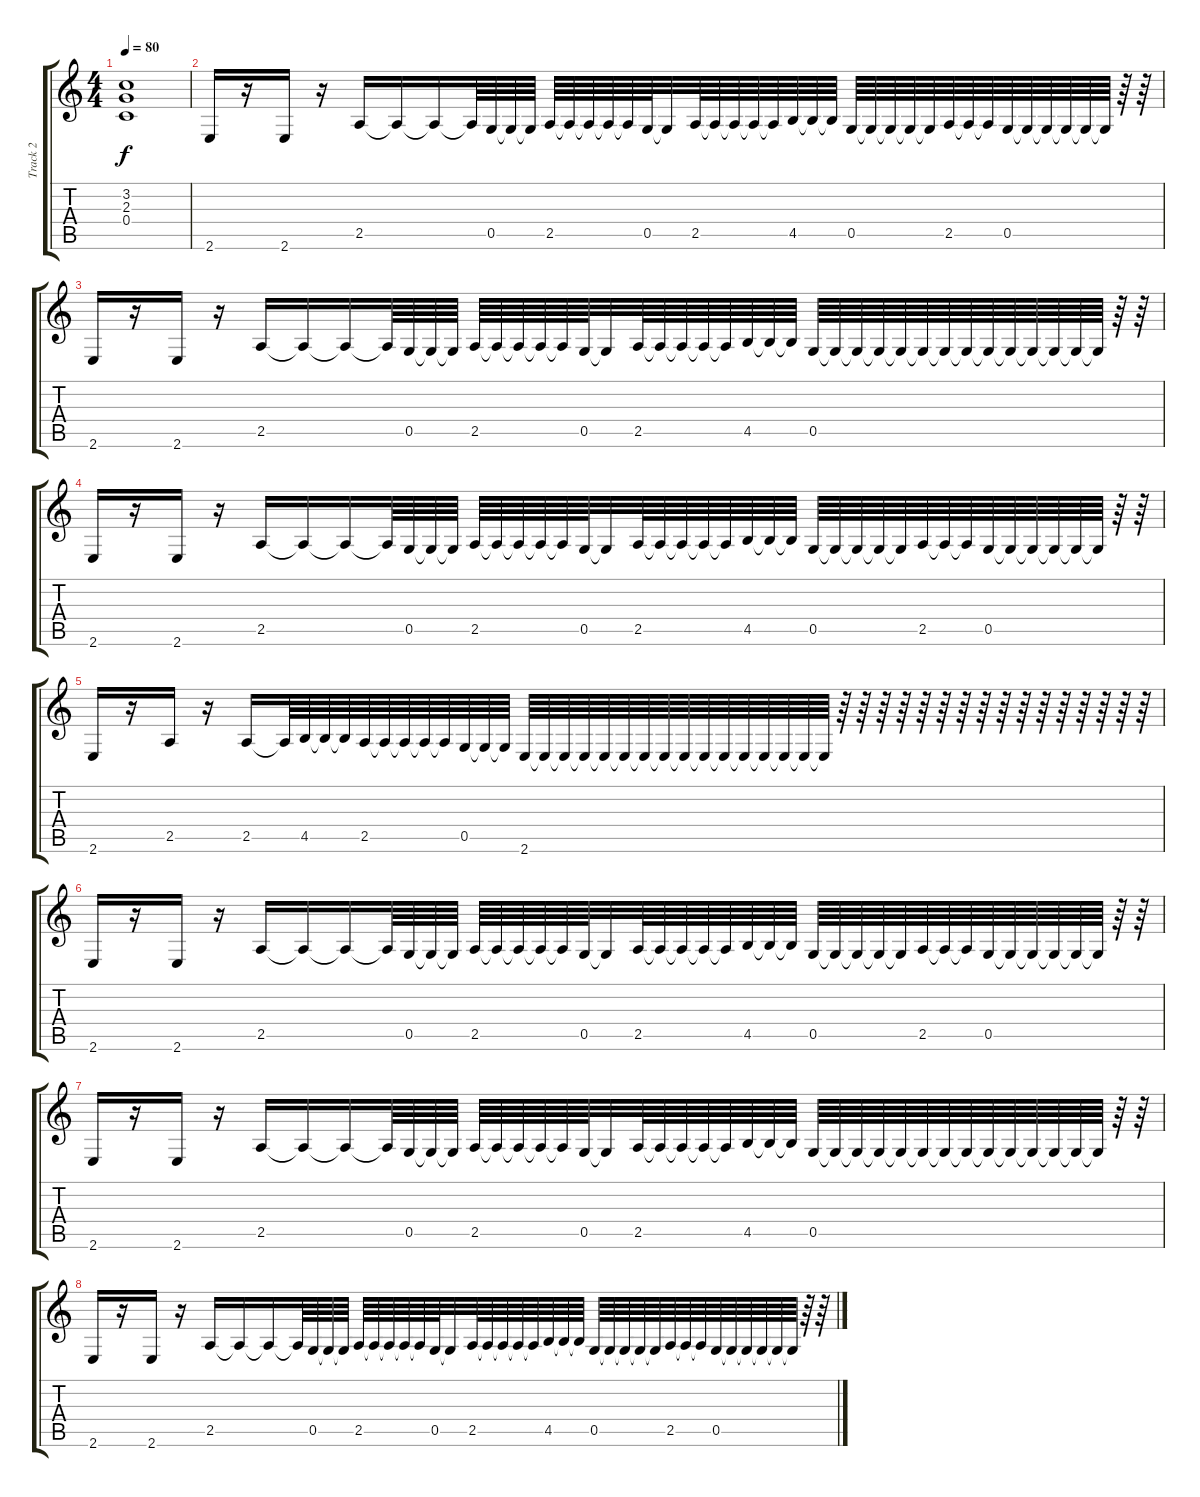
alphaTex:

\track ("Track 2" "Track 2") {instrument electricguitarmuted}
\staff {score tabs}
\tuning (D4 A3 F3 C3 G2 D2) {hide}
\ts (4 4)
\tempo 80
\clef g2
\ks c
(3.2 2.3 0.4).1{dy f} |
2.6.16{volume 12 instrument distortionguitar} r.16 2.6.16 r.16 2.5.16 2.5{t}.16 2.5{t}.16 2.5{t}.64 0.5.64 0.5{t}.64 0.5{t}.64 2.5.64 2.5{t}.64 2.5{t}.64 2.5{t}.64 2.5{t}.64 0.5.64 0.5{t}.32 2.5.64 2.5{t}.64 2.5{t}.64 2.5{t}.64 2.5{t}.64 4.5.64 4.5{t}.64 4.5{t}.64 0.5.64 0.5{t}.64 0.5{t}.64 0.5{t}.64 0.5{t}.64 2.5.64 2.5{t}.64 2.5{t}.64 0.5.64 0.5{t}.64 0.5{t}.64 0.5{t}.64 0.5{t}.64 0.5{t}.64 r.64 r.64 |
2.6.16 r.16 2.6.16 r.16 2.5.16 2.5{t}.16 2.5{t}.16 2.5{t}.64 0.5.64 0.5{t}.64 0.5{t}.64 2.5.64 2.5{t}.64 2.5{t}.64 2.5{t}.64 2.5{t}.64 0.5.64 0.5{t}.32 2.5.64 2.5{t}.64 2.5{t}.64 2.5{t}.64 2.5{t}.64 4.5.64 4.5{t}.64 4.5{t}.64 0.5.64 0.5{t}.64 0.5{t}.64 0.5{t}.64 0.5{t}.64 0.5{t}.64 0.5{t}.64 0.5{t}.64 0.5{t}.64 0.5{t}.64 0.5{t}.64 0.5{t}.64 0.5{t}.64 0.5{t}.64 r.64 r.64 |
2.6.16 r.16 2.6.16 r.16 2.5.16 2.5{t}.16 2.5{t}.16 2.5{t}.64 0.5.64 0.5{t}.64 0.5{t}.64 2.5.64 2.5{t}.64 2.5{t}.64 2.5{t}.64 2.5{t}.64 0.5.64 0.5{t}.32 2.5.64 2.5{t}.64 2.5{t}.64 2.5{t}.64 2.5{t}.64 4.5.64 4.5{t}.64 4.5{t}.64 0.5.64 0.5{t}.64 0.5{t}.64 0.5{t}.64 0.5{t}.64 2.5.64 2.5{t}.64 2.5{t}.64 0.5.64 0.5{t}.64 0.5{t}.64 0.5{t}.64 0.5{t}.64 0.5{t}.64 r.64 r.64 |
2.6.16 r.16 2.5.16 r.16 2.5.16 2.5{t}.64 4.5.64 4.5{t}.64 4.5{t}.64 2.5.64 2.5{t}.64 2.5{t}.64 2.5{t}.64 2.5{t}.64 0.5.64 0.5{t}.64 0.5{t}.64 2.6.64 2.6{t}.64 2.6{t}.64 2.6{t}.64 2.6{t}.64 2.6{t}.64 2.6{t}.64 2.6{t}.64 2.6{t}.64 2.6{t}.64 2.6{t}.64 2.6{t}.64 2.6{t}.64 2.6{t}.64 2.6{t}.64 2.6{t}.64 r.64 r.64 r.64 r.64 r.64 r.64 r.64 r.64 r.64 r.64 r.64 r.64 r.64 r.64 r.64 r.64 |
2.6.16{volume 12 instrument distortionguitar} r.16 2.6.16 r.16 2.5.16 2.5{t}.16 2.5{t}.16 2.5{t}.64 0.5.64 0.5{t}.64 0.5{t}.64 2.5.64 2.5{t}.64 2.5{t}.64 2.5{t}.64 2.5{t}.64 0.5.64 0.5{t}.32 2.5.64 2.5{t}.64 2.5{t}.64 2.5{t}.64 2.5{t}.64 4.5.64 4.5{t}.64 4.5{t}.64 0.5.64 0.5{t}.64 0.5{t}.64 0.5{t}.64 0.5{t}.64 2.5.64 2.5{t}.64 2.5{t}.64 0.5.64 0.5{t}.64 0.5{t}.64 0.5{t}.64 0.5{t}.64 0.5{t}.64 r.64 r.64 |
2.6.16 r.16 2.6.16 r.16 2.5.16 2.5{t}.16 2.5{t}.16 2.5{t}.64 0.5.64 0.5{t}.64 0.5{t}.64 2.5.64 2.5{t}.64 2.5{t}.64 2.5{t}.64 2.5{t}.64 0.5.64 0.5{t}.32 2.5.64 2.5{t}.64 2.5{t}.64 2.5{t}.64 2.5{t}.64 4.5.64 4.5{t}.64 4.5{t}.64 0.5.64 0.5{t}.64 0.5{t}.64 0.5{t}.64 0.5{t}.64 0.5{t}.64 0.5{t}.64 0.5{t}.64 0.5{t}.64 0.5{t}.64 0.5{t}.64 0.5{t}.64 0.5{t}.64 0.5{t}.64 r.64 r.64 |
2.6.16 r.16 2.6.16 r.16 2.5.16 2.5{t}.16 2.5{t}.16 2.5{t}.64 0.5.64 0.5{t}.64 0.5{t}.64 2.5.64 2.5{t}.64 2.5{t}.64 2.5{t}.64 2.5{t}.64 0.5.64 0.5{t}.32 2.5.64 2.5{t}.64 2.5{t}.64 2.5{t}.64 2.5{t}.64 4.5.64 4.5{t}.64 4.5{t}.64 0.5.64 0.5{t}.64 0.5{t}.64 0.5{t}.64 0.5{t}.64 2.5.64 2.5{t}.64 2.5{t}.64 0.5.64 0.5{t}.64 0.5{t}.64 0.5{t}.64 0.5{t}.64 0.5{t}.64 r.64 r.64
